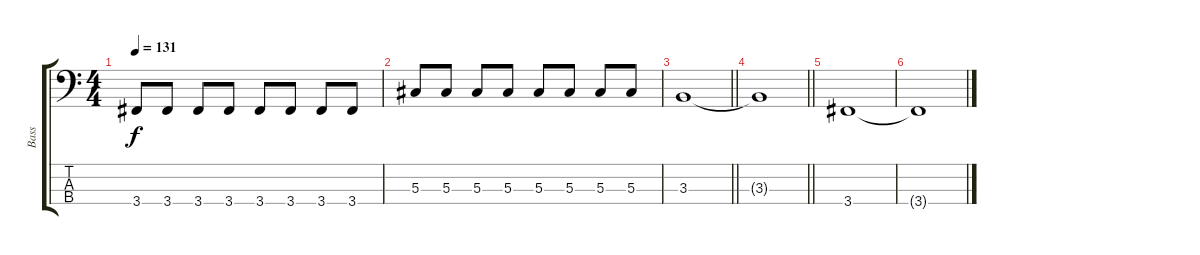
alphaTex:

\track ("Bass" "Bass") {instrument electricbassfinger}
\staff {score tabs}
\tuning (Gb2 Db2 Ab1 Eb1) {hide}
\ts (4 4)
\tempo 131
\clef f4
\ks c
3.4.8{dy f} 3.4.8 3.4.8 3.4.8 3.4.8 3.4.8 3.4.8 3.4.8 |
5.3.8 5.3.8 5.3.8 5.3.8 5.3.8 5.3.8 5.3.8 5.3.8 |
\barLineRight lightlight
3.3.1 |
\barLineRight lightlight
3.3{t}.1 |
3.4.1 |
3.4{t}.1
